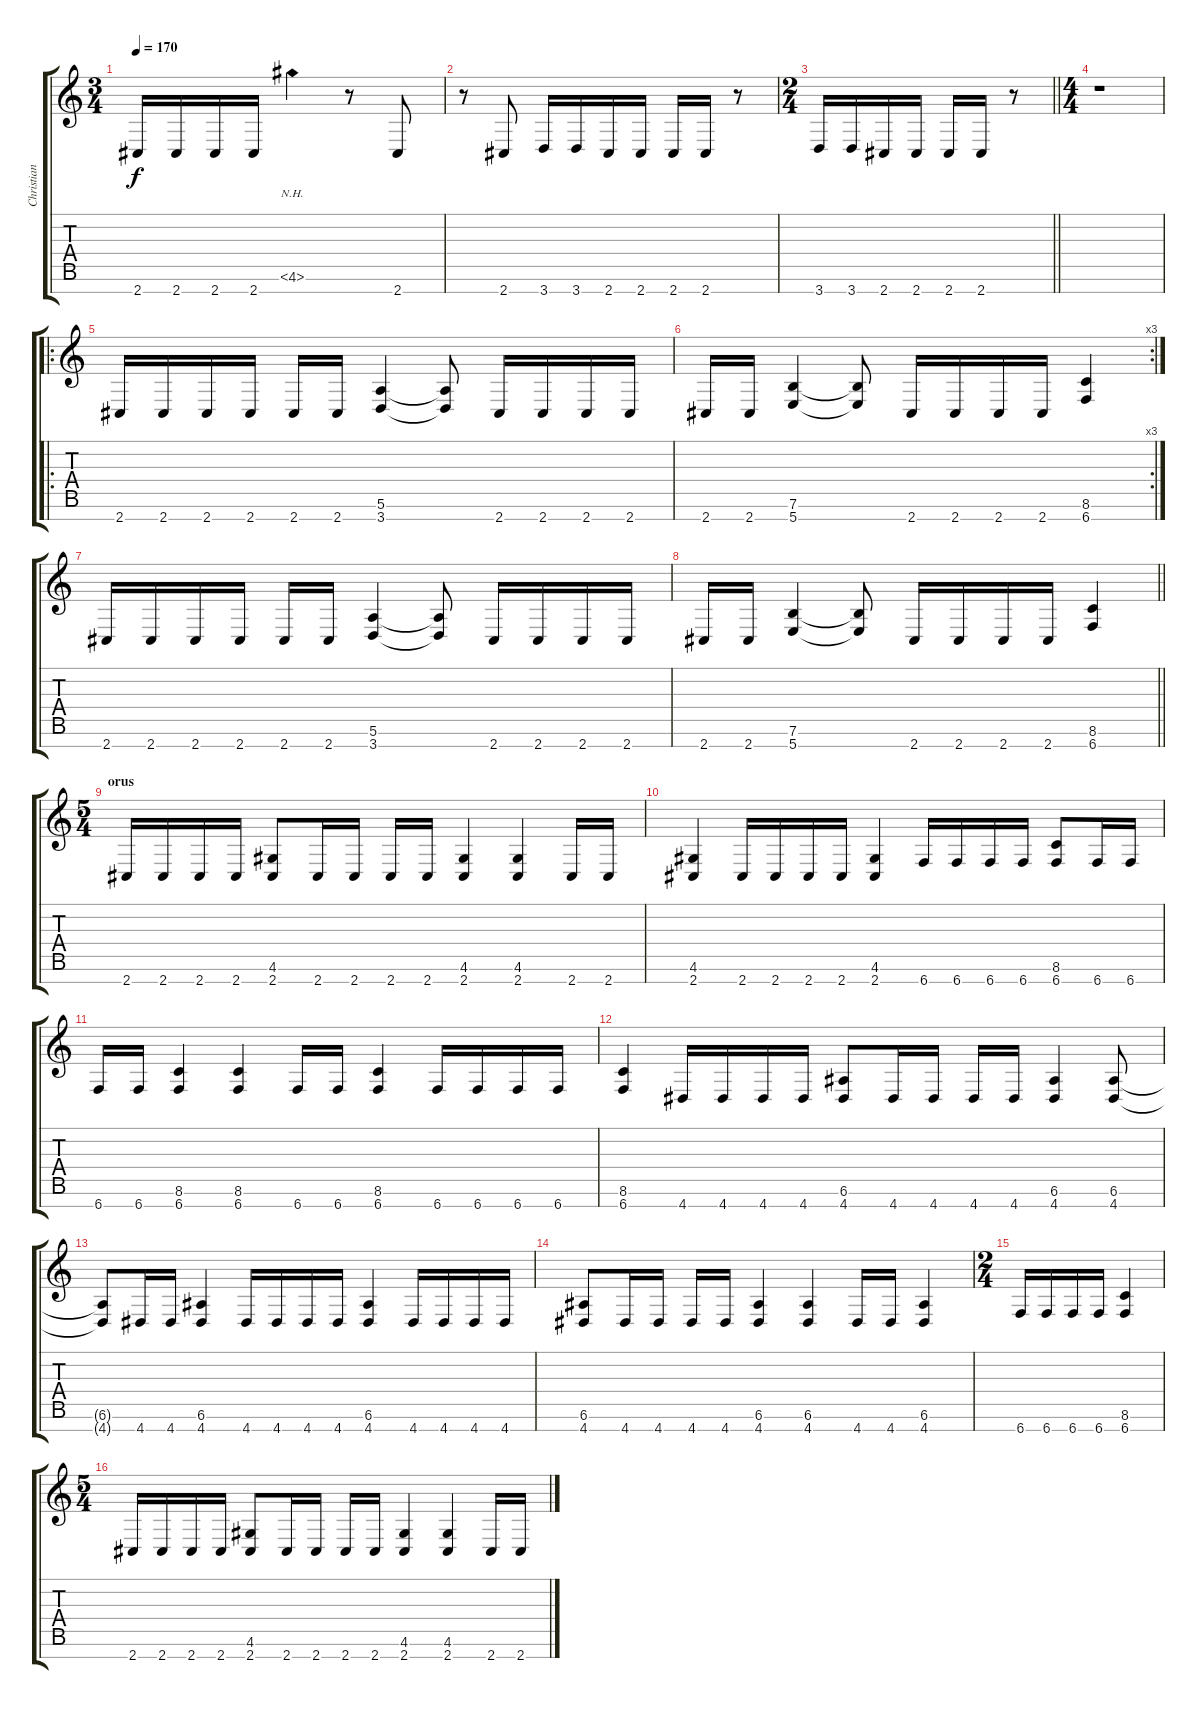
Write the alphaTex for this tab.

\track ("Christian" "Christian") {instrument distortionguitar}
\staff {score tabs}
\tuning (E4 B3 G3 D3 A2 E2 B1) {hide}
\ts (3 4)
\tempo 170
\clef g2
\ks c
2.7.16{dy f} 2.7.16 2.7.16 2.7.16 4.6{nh}.4 r.8 2.7.8 |
r.8 2.7.8 3.7.16 3.7.16 2.7.16 2.7.16 2.7.16 2.7.16 r.8 |
\ts (2 4)
\barLineRight lightlight
3.7.16 3.7.16 2.7.16 2.7.16 2.7.16 2.7.16 r.8 |
\ts (4 4)
\section ("" "")
r.1 |
\ro
2.7.16 2.7.16 2.7.16 2.7.16 2.7.16 2.7.16 (5.6 3.7).4 (5.6{t} 3.7{t}).8 2.7.16 2.7.16 2.7.16 2.7.16 |
\rc 3
2.7.16 2.7.16 (7.6 5.7).4 (7.6{t} 5.7{t}).8 2.7.16 2.7.16 2.7.16 2.7.16 (8.6 6.7).4 |
2.7.16 2.7.16 2.7.16 2.7.16 2.7.16 2.7.16 (5.6 3.7).4 (5.6{t} 3.7{t}).8 2.7.16 2.7.16 2.7.16 2.7.16 |
\barLineRight lightlight
2.7.16 2.7.16 (7.6 5.7).4 (7.6{t} 5.7{t}).8 2.7.16 2.7.16 2.7.16 2.7.16 (8.6 6.7).4 |
\ts (5 4)
\section ("" "orus")
2.7.16 2.7.16 2.7.16 2.7.16 (4.6 2.7).8 2.7.16 2.7.16 2.7.16 2.7.16 (4.6 2.7).4 (4.6 2.7).4 2.7.16 2.7.16 |
(4.6 2.7).4 2.7.16 2.7.16 2.7.16 2.7.16 (4.6 2.7).4 6.7.16 6.7.16 6.7.16 6.7.16 (8.6 6.7).8 6.7.16 6.7.16 |
6.7.16 6.7.16 (8.6 6.7).4 (8.6 6.7).4 6.7.16 6.7.16 (8.6 6.7).4 6.7.16 6.7.16 6.7.16 6.7.16 |
(8.6 6.7).4 4.7.16 4.7.16 4.7.16 4.7.16 (6.6 4.7).8 4.7.16 4.7.16 4.7.16 4.7.16 (6.6 4.7).4 (6.6 4.7).8 |
(6.6{t} 4.7{t}).8 4.7.16 4.7.16 (6.6 4.7).4 4.7.16 4.7.16 4.7.16 4.7.16 (6.6 4.7).4 4.7.16 4.7.16 4.7.16 4.7.16 |
(6.6 4.7).8 4.7.16 4.7.16 4.7.16 4.7.16 (6.6 4.7).4 (6.6 4.7).4 4.7.16 4.7.16 (6.6 4.7).4 |
\ts (2 4)
6.7.16 6.7.16 6.7.16 6.7.16 (8.6 6.7).4 |
\ts (5 4)
2.7.16 2.7.16 2.7.16 2.7.16 (4.6 2.7).8 2.7.16 2.7.16 2.7.16 2.7.16 (4.6 2.7).4 (4.6 2.7).4 2.7.16 2.7.16
